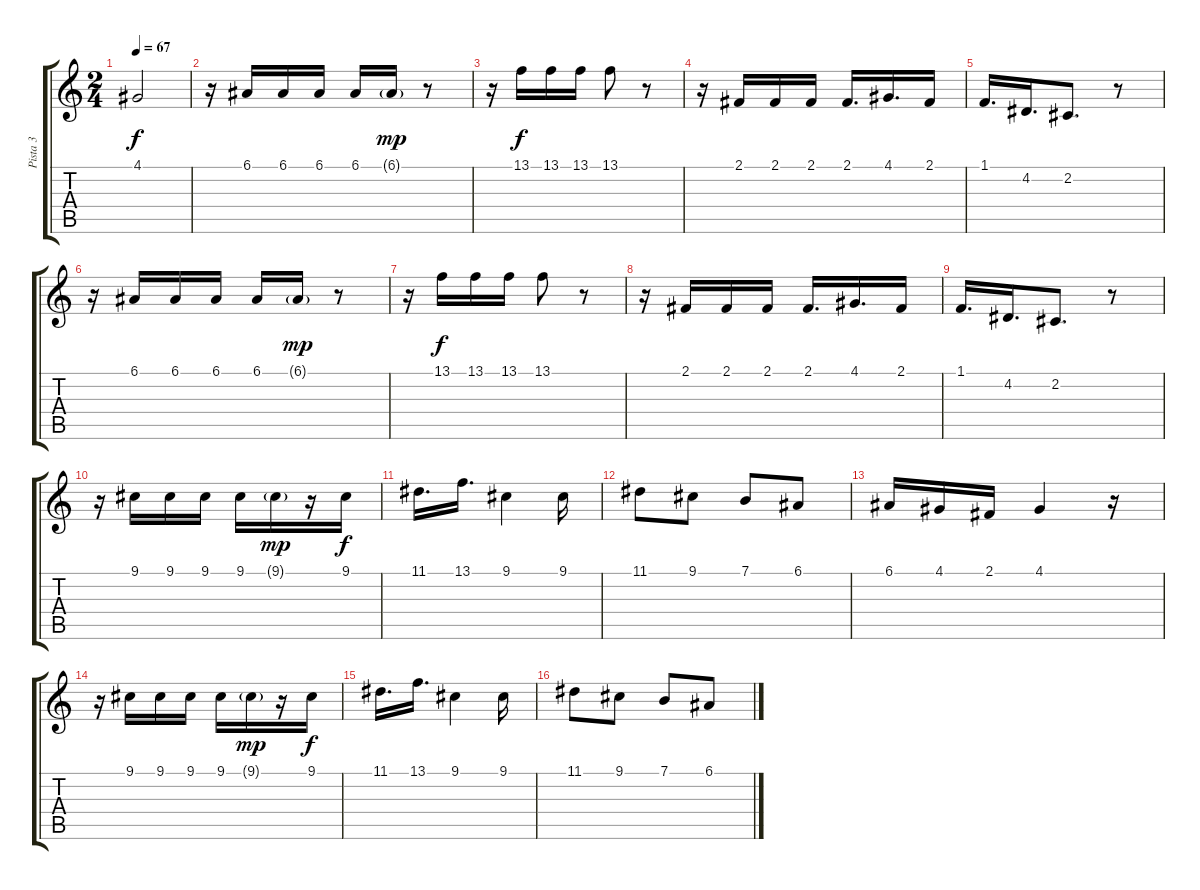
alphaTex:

\track ("Pista 3" "Pista 3") {mute instrument oboe}
\staff {score tabs}
\tuning (E4 B3 G3 D3 A2 E2) {hide}
\ts (2 4)
\tempo 67
\clef g2
\ks c
4.1{t}.2{dy f} |
r.16 6.1.16 6.1.16 6.1.16 6.1.16 6.1{g}.16{dy mp} r.8 |
r.16 13.1.16{dy f} 13.1.16 13.1.16 13.1.8 r.8 |
r.16 2.1.16 2.1.16 2.1.16 2.1.16{d} 4.1.16{d} 2.1.16 |
1.1.16{d} 4.2.16{d} 2.2.8{d} r.8 |
r.16 6.1.16 6.1.16 6.1.16 6.1.16 6.1{g}.16{dy mp} r.8 |
r.16 13.1.16{dy f} 13.1.16 13.1.16 13.1.8 r.8 |
r.16 2.1.16 2.1.16 2.1.16 2.1.16{d} 4.1.16{d} 2.1.16 |
1.1.16{d} 4.2.16{d} 2.2.8{d} r.8 |
r.16 9.1.16 9.1.16 9.1.16 9.1.16 9.1{g}.16{dy mp} r.16 9.1.16{dy f} |
11.1.16{d} 13.1.16{d} 9.1.4 9.1.16 |
11.1.8 9.1.8 7.1.8 6.1.8 |
6.1.16 4.1.16 2.1.16 4.1.4 r.16 |
r.16 9.1.16 9.1.16 9.1.16 9.1.16 9.1{g}.16{dy mp} r.16 9.1.16{dy f} |
11.1.16{d} 13.1.16{d} 9.1.4 9.1.16 |
11.1.8 9.1.8 7.1.8 6.1.8
